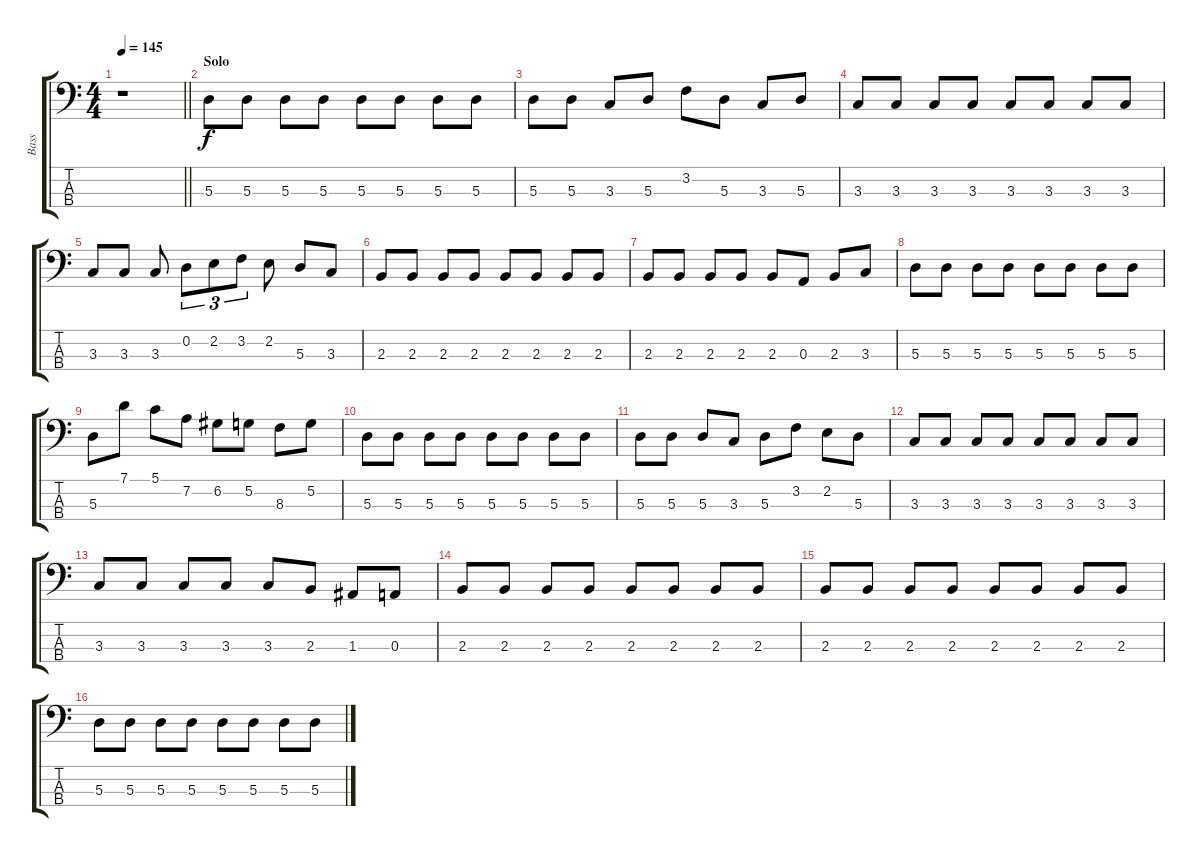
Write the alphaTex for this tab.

\track ("Bass" "Bass") {solo instrument electricbasspick}
\staff {score tabs}
\tuning (G2 D2 A1 D1) {hide}
\ts (4 4)
\tempo 145
\clef f4
\barLineRight lightlight
\ks c
r.1{dy f} |
\section ("" "Solo")
5.3.8 5.3.8 5.3.8 5.3.8 5.3.8 5.3.8 5.3.8 5.3.8 |
5.3.8 5.3.8 3.3.8 5.3.8 3.2.8 5.3.8 3.3.8 5.3.8 |
3.3.8 3.3.8 3.3.8 3.3.8 3.3.8 3.3.8 3.3.8 3.3.8 |
3.3.8 3.3.8 3.3.8 0.2.8{tu (3 2)} 2.2.8{tu (3 2)} 3.2.8{tu (3 2)} 2.2.8 5.3.8 3.3.8 |
2.3.8 2.3.8 2.3.8 2.3.8 2.3.8 2.3.8 2.3.8 2.3.8 |
2.3.8 2.3.8 2.3.8 2.3.8 2.3.8 0.3.8 2.3.8 3.3.8 |
5.3.8 5.3.8 5.3.8 5.3.8 5.3.8 5.3.8 5.3.8 5.3.8 |
5.3.8 7.1.8 5.1.8 7.2.8 6.2.8 5.2.8 8.3.8 5.2.8 |
5.3.8 5.3.8 5.3.8 5.3.8 5.3.8 5.3.8 5.3.8 5.3.8 |
5.3.8 5.3.8 5.3.8 3.3.8 5.3.8 3.2.8 2.2.8 5.3.8 |
3.3.8 3.3.8 3.3.8 3.3.8 3.3.8 3.3.8 3.3.8 3.3.8 |
3.3.8 3.3.8 3.3.8 3.3.8 3.3.8 2.3.8 1.3.8 0.3.8 |
2.3.8 2.3.8 2.3.8 2.3.8 2.3.8 2.3.8 2.3.8 2.3.8 |
2.3.8 2.3.8 2.3.8 2.3.8 2.3.8 2.3.8 2.3.8 2.3.8 |
5.3.8 5.3.8 5.3.8 5.3.8 5.3.8 5.3.8 5.3.8 5.3.8
